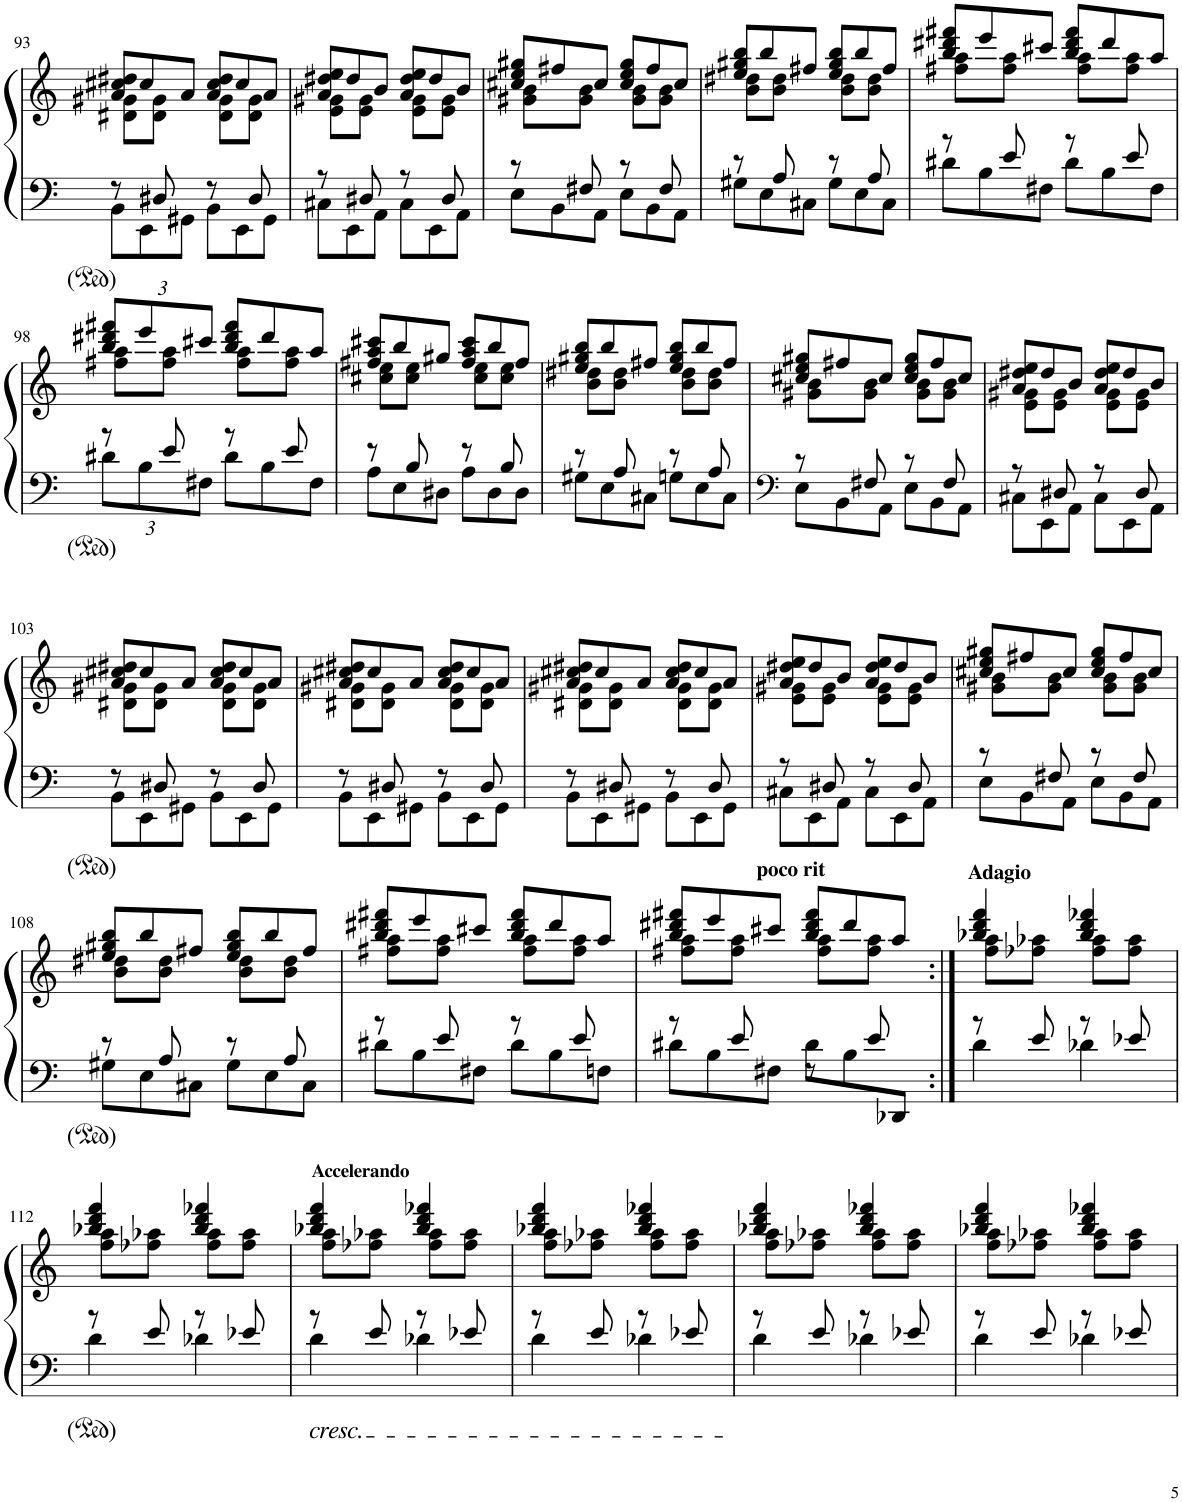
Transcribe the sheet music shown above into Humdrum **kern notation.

**kern	**kern
*part1	*part1
*staff2	*staff1
*I"Piano	*
*I'Pno.	*
!!LO:PB:g=z
*clefF4	*clefG2
*k[]	*k[]
*M2/4	*M2/4
=93	=93
*^	*
*	*Xbrackettup	*Xbrackettup
*	*	*^
8r	12BB\L	12a/ 12cc#X/ 12dd#X/L	8d#X\ 8g#X\L
.	12EE\	12cc#/	.
8D#X/	.	.	8d#\ 8g#\J
.	12GG#X\J	12a/J	.
8r	12BB\L	12a/ 12cc#/ 12dd#/L	8d#\ 8g#\L
.	12EE\	12cc#/	.
8D#/	.	.	8d#\ 8g#\J
.	12GG#\J	12a/J	.
=94	=94	=94	=94
8r	12C#X\L	12a/ 12dd#X/ 12ee/L	8e\ 8g#X\L
.	12EE\	12dd#/	.
8D#X/	.	.	8e\ 8g#\J
.	12AA\J	12b/J	.
8r	12C#\L	12a/ 12dd#/ 12ee/L	8e\ 8g#\L
.	12EE\	12dd#/	.
8D#/	.	.	8e\ 8g#\J
.	12AA\J	12b/J	.
=95	=95	=95	=95
8r	12E\L	12cc#X/ 12ee/ 12gg#X/L	8g#X\ 8b\L
.	12BB\	12ff#X/	.
8F#X/	.	.	8g#\ 8b\J
.	12AA\J	12cc#/J	.
8r	12E\L	12cc#/ 12ee/ 12gg#/L	8g#\ 8b\L
.	12BB\	12ff#/	.
8F#/	.	.	8g#\ 8b\J
.	12AA\J	12cc#/J	.
=96	=96	=96	=96
8r	12G#X\L	12ee/ 12gg#X/ 12bb/L	8b\ 8dd#X\L
.	12E\	12bb/	.
8A/	.	.	8b\ 8dd#\J
.	12C#X\J	12ff#X/J	.
8r	12G#\L	12ee/ 12gg#/ 12bb/L	8b\ 8dd#\L
.	12E\	12bb/	.
8A/	.	.	8b\ 8dd#\J
.	12C#\J	12ff#/J	.
=97	=97	=97	=97
8r	12d#X\L	12bb/ 12ddd#X/ 12fff#X/L	8ff#X\ 8aa\L
.	12B\	12eee/	.
8e/	.	.	8ff#\ 8aa\J
.	12F#X\J	12ccc#X/J	.
8r	12d#\L	12bb/ 12ddd#/ 12fff#/L	8ff#\ 8aa\L
.	12B\	12ddd#/	.
8e/	.	.	8ff#\ 8aa\J
.	12F#\J	12aa/J	.
!!LO:LB:g=z	!!
=98	=98	=98	=98
8r	12d#X\L	12bb/ 12ddd#X/ 12fff#X/L	8ff#X\ 8aa\L
.	12B\	12eee/	.
8e/	.	.	8ff#\ 8aa\J
.	12F#X\J	12ccc#X/J	.
8r	12d#\L	12bb/ 12ddd#/ 12fff#/L	8ff#\ 8aa\L
.	12B\	12ddd#/	.
8e/	.	.	8ff#\ 8aa\J
.	12F#\J	12aa/J	.
=99	=99	=99	=99
8r	12A\L	12ff#X/ 12aa/ 12ccc#X/L	8cc#X\ 8ee\L
.	12E\	12bb/	.
8B/	.	.	8cc#\ 8ee\J
.	12D#X\J	12gg#X/J	.
8r	12A\L	12ff#/ 12aa/ 12ccc#/L	8cc#\ 8ee\L
.	12D#\	12bb/	.
8B/	.	.	8cc#\ 8ee\J
.	12D#\J	12ff#/J	.
=100	=100	=100	=100
8r	12G#X\L	12ee/ 12gg#X/ 12bb/L	8b\ 8dd#X\L
.	12E\	12bb/	.
8A/	.	.	8b\ 8dd#\J
.	12C#X\J	12ff#X/J	.
8r	12Gn\L	12ee/ 12gg#/ 12bb/L	8b\ 8dd#\L
.	12E\	12bb/	.
8A/	.	.	8b\ 8dd#\J
.	12C#\J	12ff#/J	.
=101	=101	=101	=101
*clefF4	*	*	*
8r	12E\L	12cc#X/ 12ee/ 12gg#X/L	8g#X\ 8b\L
.	12BB\	12ff#X/	.
8F#X/	.	.	8g#\ 8b\J
.	12AA\J	12cc#/J	.
8r	12E\L	12cc#/ 12ee/ 12gg#/L	8g#\ 8b\L
.	12BB\	12ff#/	.
8F#/	.	.	8g#\ 8b\J
.	12AA\J	12cc#/J	.
=102	=102	=102	=102
8r	12C#X\L	12a/ 12dd#X/ 12ee/L	8e\ 8g#X\L
.	12EE\	12dd#/	.
8D#X/	.	.	8e\ 8g#\J
.	12AA\J	12b/J	.
8r	12C#\L	12a/ 12dd#/ 12ee/L	8e\ 8g#\L
.	12EE\	12dd#/	.
8D#/	.	.	8e\ 8g#\J
.	12AA\J	12b/J	.
!!LO:LB:g=z	!!
=103	=103	=103	=103
8r	12BB\L	12a/ 12cc#X/ 12dd#X/L	8d#X\ 8g#X\L
.	12EE\	12cc#/	.
8D#X/	.	.	8d#\ 8g#\J
.	12GG#X\J	12a/J	.
8r	12BB\L	12a/ 12cc#/ 12dd#/L	8d#\ 8g#\L
.	12EE\	12cc#/	.
8D#/	.	.	8d#\ 8g#\J
.	12GG#\J	12a/J	.
=104	=104	=104	=104
8r	12BB\L	12a/ 12cc#X/ 12dd#X/L	8d#X\ 8g#X\L
.	12EE\	12cc#/	.
8D#X/	.	.	8d#\ 8g#\J
.	12GG#X\J	12a/J	.
8r	12BB\L	12a/ 12cc#/ 12dd#/L	8d#\ 8g#\L
.	12EE\	12cc#/	.
8D#/	.	.	8d#\ 8g#\J
.	12GG#\J	12a/J	.
=105	=105	=105	=105
8r	12BB\L	12a/ 12cc#X/ 12dd#X/L	8d#X\ 8g#X\L
.	12EE\	12cc#/	.
8D#X/	.	.	8d#\ 8g#\J
.	12GG#X\J	12a/J	.
8r	12BB\L	12a/ 12cc#/ 12dd#/L	8d#\ 8g#\L
.	12EE\	12cc#/	.
8D#/	.	.	8d#\ 8g#\J
.	12GG#\J	12a/J	.
=106	=106	=106	=106
8r	12C#X\L	12a/ 12dd#X/ 12ee/L	8e\ 8g#X\L
.	12EE\	12dd#/	.
8D#X/	.	.	8e\ 8g#\J
.	12AA\J	12b/J	.
8r	12C#\L	12a/ 12dd#/ 12ee/L	8e\ 8g#\L
.	12EE\	12dd#/	.
8D#/	.	.	8e\ 8g#\J
.	12AA\J	12b/J	.
=107	=107	=107	=107
8r	12E\L	12cc#X/ 12ee/ 12gg#X/L	8g#X\ 8b\L
.	12BB\	12ff#X/	.
8F#X/	.	.	8g#\ 8b\J
.	12AA\J	12cc#/J	.
8r	12E\L	12cc#/ 12ee/ 12gg#/L	8g#\ 8b\L
.	12BB\	12ff#/	.
8F#/	.	.	8g#\ 8b\J
.	12AA\J	12cc#/J	.
!!LO:LB:g=z	!!
=108	=108	=108	=108
8r	12G#X\L	12ee/ 12gg#X/ 12bb/L	8b\ 8dd#X\L
.	12E\	12bb/	.
8A/	.	.	8b\ 8dd#\J
.	12C#X\J	12ff#X/J	.
8r	12G#\L	12ee/ 12gg#/ 12bb/L	8b\ 8dd#\L
.	12E\	12bb/	.
8A/	.	.	8b\ 8dd#\J
.	12C#\J	12ff#/J	.
=109	=109	=109	=109
8r	12d#X\L	12bb/ 12ddd#X/ 12fff#X/L	8ff#X\ 8aa\L
.	12B\	12eee/	.
8e/	.	.	8ff#\ 8aa\J
.	12F#X\J	12ccc#X/J	.
8r	12d#\L	12bb/ 12ddd#/ 12fff#/L	8ff#\ 8aa\L
.	12B\	12ddd#/	.
8e/	.	.	8ff#\ 8aa\J
.	12Fn\J	12aa/J	.
=110	=110	=110	=110
8r	12d#X\L	12bb/ 12ddd#X/ 12fff#X/L	8ff#X\ 8aa\L
.	12B\	12eee/	.
8e/	.	.	8ff#\ 8aa\J
.	12F#X\J	12ccc#X/J	.
*	*brackettup	*	*
!	!	!LO:TX:a:B:t=poco rit	!
8r	12d#\L	12bb/ 12ddd#/ 12fff#/L	8ff#\ 8aa\L
.	12B\	12ddd#/	.
8e/	.	.	8ff#\ 8aa\J
.	12DD-X/J	12aa/J	.
=111:|!	=111:|!	=111:|!	=111:|!
!	!	!LO:TX:a:B:t=Adagio	!
8r	4d\	4bb-X/ 4ddd/ 4fff/	8ff\ 8aa\L
8e/	.	.	8ff-X\ 8aa-X\J
8r	4d-X\	4bb-/ 4ddd/ 4fff-X/	8ff-\ 8aa-\L
8e-X/	.	.	8ff-\ 8aa-\J
!!LO:LB:g=z	!!
=112	=112	=112	=112
8r	4d\	4bb-X/ 4ddd/ 4fff/	8ff\ 8aa\L
8e/	.	.	8ff-X\ 8aa-X\J
8r	4d-X\	4bb-/ 4ddd/ 4fff-X/	8ff-\ 8aa-\L
8e-X/	.	.	8ff-\ 8aa-\J
=113	=113	=113	=113
!	!	!LO:TX:a:B:t=Accelerando	!
!LO:TX:b:i:t=cresc.	!	!	!
8r	4d\	4bb-X/ 4ddd/ 4fff/	8ff\ 8aa\L
8e/	.	.	8ff-X\ 8aa-X\J
8r	4d-X\	4bb-/ 4ddd/ 4fff-X/	8ff-\ 8aa-\L
8e-X/	.	.	8ff-\ 8aa-\J
=114	=114	=114	=114
8r	4d\	4bb-X/ 4ddd/ 4fff/	8ff\ 8aa\L
8e/	.	.	8ff-X\ 8aa-X\J
8r	4d-X\	4bb-/ 4ddd/ 4fff-X/	8ff-\ 8aa-\L
8e-X/	.	.	8ff-\ 8aa-\J
=115	=115	=115	=115
8r	4d\	4bb-X/ 4ddd/ 4fff/	8ff\ 8aa\L
8e/	.	.	8ff-X\ 8aa-X\J
8r	4d-X\	4bb-/ 4ddd/ 4fff-X/	8ff-\ 8aa-\L
8e-X/	.	.	8ff-\ 8aa-\J
=116	=116	=116	=116
8r	4d\	4bb-X/ 4ddd/ 4fff/	8ff\ 8aa\L
8e/	.	.	8ff-X\ 8aa-X\J
8r	4d-X\	4bb-/ 4ddd/ 4fff-X/	8ff-\ 8aa-\L
8e-X/	.	.	8ff-\ 8aa-\J
*v	*v	*	*
*	*v	*v
=	=
*-	*-
